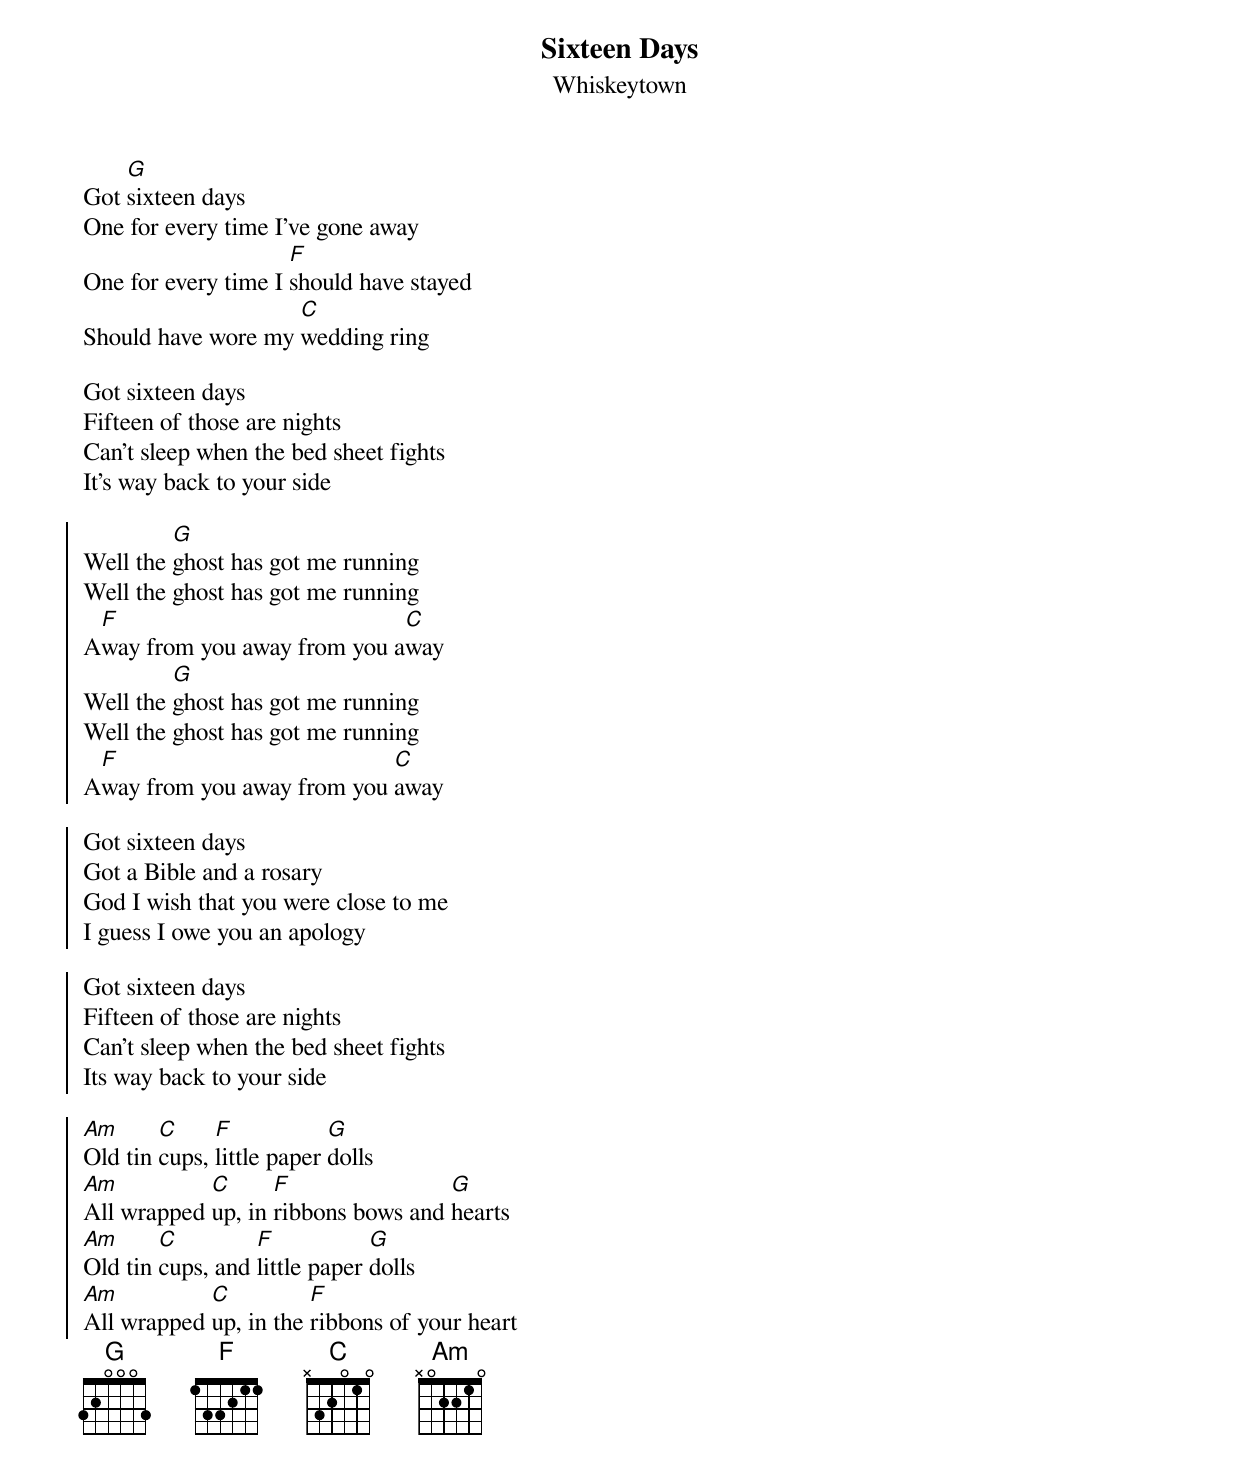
{title:Sixteen Days}
{st:Whiskeytown}

Got [G]sixteen days
One for every time I've gone away
One for every time I [F]should have stayed
Should have wore my [C]wedding ring

Got sixteen days
Fifteen of those are nights
Can't sleep when the bed sheet fights
It's way back to your side

{soc}
Well the [G]ghost has got me running
Well the ghost has got me running
A[F]way from you away from you a[C]way
Well the [G]ghost has got me running
Well the ghost has got me running
A[F]way from you away from you [C]away

Got sixteen days
Got a Bible and a rosary
God I wish that you were close to me
I guess I owe you an apology

Got sixteen days
Fifteen of those are nights
Can't sleep when the bed sheet fights
Its way back to your side

{soc}
[Am]Old tin [C]cups, [F]little paper [G]dolls
[Am]All wrapped [C]up, in [F]ribbons bows and [G]hearts
[Am]Old tin [C]cups, and [F]little paper [G]dolls
[Am]All wrapped [C]up, in the [F]ribbons of your heart
